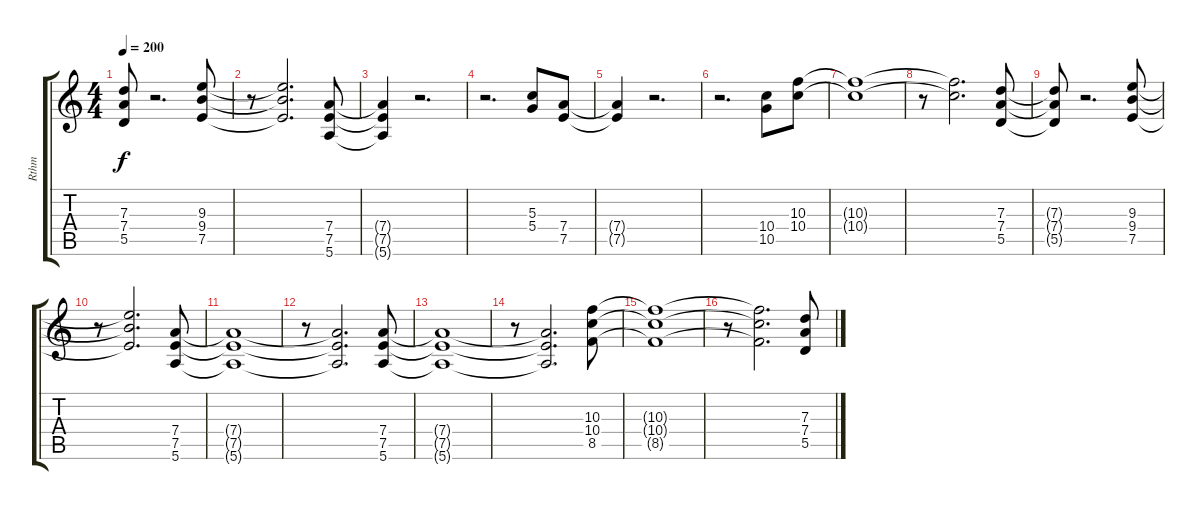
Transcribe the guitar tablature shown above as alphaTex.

\track ("Rthm" "Rthm") {instrument distortionguitar}
\staff {score tabs}
\tuning (E4 B3 G3 D3 A2 E2) {hide}
\ts (4 4)
\tempo 200
\clef g2
\ks c
(7.3{t} 7.4{t} 5.5{t}).8{dy f} r.2{d} (9.3 9.4 7.5).8 |
r.8 (9.3{t} 9.4{t} 7.5{t}).2{d} (7.4 7.5 5.6).8 |
(7.4{t} 7.5{t} 5.6{t}).4 r.2{d} |
r.2{d} (5.3 5.4).8 (7.4 7.5).8 |
(7.4{t} 7.5{t}).4 r.2{d} |
r.2{d} (10.4 10.5).8 (10.3 10.4).8 |
(10.3{t} 10.4{t}).1 |
r.8 (10.3{t} 10.4{t}).2{d} (7.3 7.4 5.5).8 |
(7.3{t} 7.4{t} 5.5{t}).8 r.2{d} (9.3 9.4 7.5).8 |
r.8 (9.3{t} 9.4{t} 7.5{t}).2{d} (7.4 7.5 5.6).8 |
(7.4{t} 7.5{t} 5.6{t}).1 |
r.8 (7.4{t} 7.5{t} 5.6{t}).2{d} (7.4 7.5 5.6).8 |
(7.4{t} 7.5{t} 5.6{t}).1 |
r.8 (7.4{t} 7.5{t} 5.6{t}).2{d} (10.3 10.4 8.5).8 |
(10.3{t} 10.4{t} 8.5{t}).1 |
r.8 (10.3{t} 10.4{t} 8.5{t}).2{d} (7.3 7.4 5.5).8
